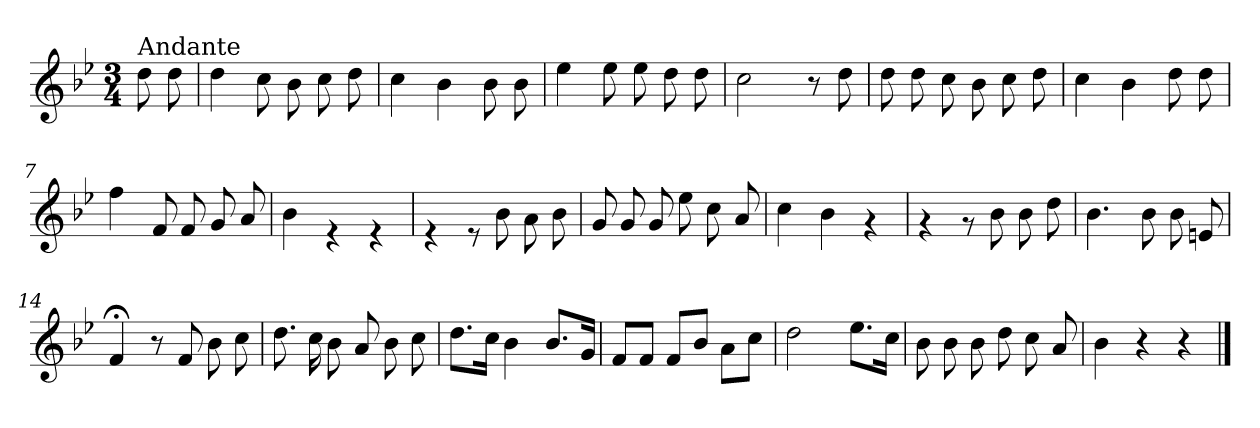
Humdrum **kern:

**kern
*part1
*staff1
*clefG2
*k[b-e-]
*B-:
*M3/4
=
!LO:TX:a:t=Andante
8dd\
8dd\
=1
4dd\
8cc\
8b-\
8cc\
8dd\
=2
4cc\
4b-\
8b-\
8b-\
=3
4ee-\
8ee-\
8ee-\
8dd\
8dd\
=4
2cc\
8r
8dd\
=5
8dd\
8dd\
8cc\
8b-\
8cc\
8dd\
=6
4cc\
4b-\
8dd\
8dd\
!!LO:LB:g=z
=7
4ff\
8f/
8f/
8g/
8a/
=8
4b-\
4rd
4rd
=9
4rd
8rd
8b-\
8a\
8b-\
=10
8g/
8g/
8g/
8ee-\
8cc\
8a/
=11
4cc\
4b-\
4rf
=12
4rf
8rf
8b-\
8b-\
8dd\
=13
4.b-\
8b-\
8b-\
8en/
!!LO:LB:g=z
=14
4f;</
8r
8f/
8b-\
8cc\
=15
8.dd\
16cc\
8b-\
8a/
8b-\
8cc\
=16
8.dd\L
16cc\Jk
4b-\
8.b-/L
16g/Jk
=17
8f/L
8f/J
8f/L
8b-/J
8a\L
8cc\J
=18
2dd\
8.ee-\L
16cc\Jk
=19
8b-\
8b-\
8b-\
8dd\
8cc\
8a/
=20
4b-\
4r
4r
==
*-
